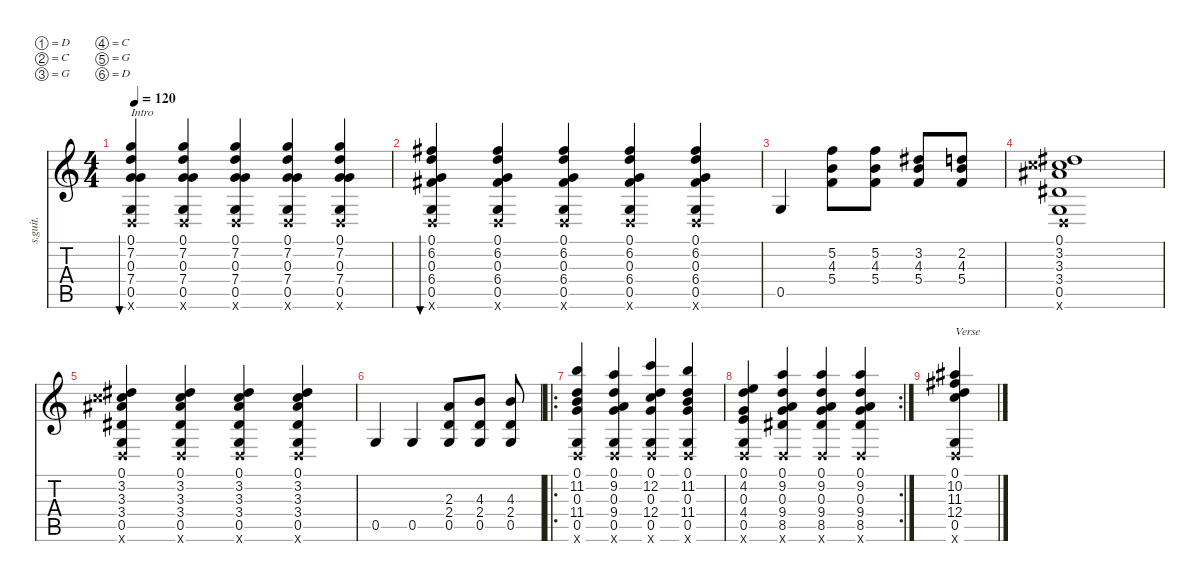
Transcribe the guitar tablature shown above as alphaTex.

\defaultSystemsLayout 4
\hideDynamics
\bracketExtendMode nobrackets
\otherSystemsTrackNameOrientation horizontal
\track ("Steel Guitar" "s.guit.") {instrument acousticguitarsteel}
\staff {score tabs}
\tuning (D4 C4 G3 C3 G2 D2)
\ts (4 4)
\tempo 120
\clef g2
\ks c
(7.2 7.4 0.1 0.3 0.5 0.6{x}).4{bu 480 txt "Intro" dy mf instrument acousticguitarsteel beam Up} (7.2 7.4 0.1 0.3 0.5 0.6{x}).4{beam Up} (7.2 7.4 0.1 0.3 0.5 0.6{x}).4{beam Up} (7.2 7.4 0.1 0.3 0.5 0.6{x}).4{beam Up} (7.2 7.4 0.1 0.3 0.5 0.6{x}).4{beam Up} |
(6.2{acc #} 6.4{acc #} 0.1 0.3 0.5 0.6{x}).4{bu 480 beam Up} (6.2{acc #} 6.4{acc #} 0.1 0.3 0.5 0.6{x}).4{beam Up} (6.2{acc #} 6.4{acc #} 0.1 0.3 0.5 0.6{x}).4{beam Up} (6.2{acc #} 6.4{acc #} 0.1 0.3 0.5 0.6{x}).4{beam Up} (6.2{acc #} 6.4{acc #} 0.1 0.3 0.5 0.6{x}).4{beam Up} |
0.5.4{beam Up} (4.3 5.4 5.2).8{beam Down} (4.3 5.4 5.2).8{beam Down} (4.3 5.4 3.2{acc #}).8{beam Up} (4.3 5.4 2.2).8{beam Up} |
(0.6{x} 0.5 3.4{acc #} 3.3{acc #} 3.2{acc #} 0.1{acc x}).1{beam Up} |
(0.6{x} 0.5 3.4{acc #} 3.3{acc #} 3.2{acc #} 0.1{acc x}).4{beam Up} (0.6{x} 0.5 3.4{acc #} 3.3{acc #} 3.2{acc #} 0.1{acc x}).4{beam Up} (0.6{x} 0.5 3.4{acc #} 3.3{acc #} 3.2{acc #} 0.1{acc x}).4{beam Up} (0.6{x} 0.5 3.4{acc #} 3.3{acc #} 3.2{acc #} 0.1{acc x}).4{beam Up} |
0.5.4{beam Up} 0.5.4{beam Up} (2.4 2.3 0.5).8{beam Up} (4.3 2.4 0.5).8{beam Up} (4.3 2.4 0.5).8{beam Up} |
\ro
(0.1 11.2 0.3 11.4 0.5 0.6{x}).4{beam Up} (0.1 9.2 0.3 9.4 0.5 0.6{x}).4{beam Up} (0.1 12.2 0.3 12.4 0.5 0.6{x}).4{beam Up} (0.1 11.2 0.3 11.4 0.5 0.6{x}).4{beam Up} |
\rc 2
(0.1 4.2 0.3 4.4 0.5 0.6{x}).4{beam Up} (0.1 9.2 0.3 9.4 8.5{acc #} 0.6{x}).4{beam Up} (0.1 9.2 0.3 9.4 8.5{acc #} 0.6{x}).4{beam Up} (0.1 9.2 0.3 9.4 8.5{acc #} 0.6{x}).4{beam Up} |
(10.2{acc #} 11.3{acc #} 12.4 0.5 0.6{x} 0.1).4{txt "Verse" beam Up}
